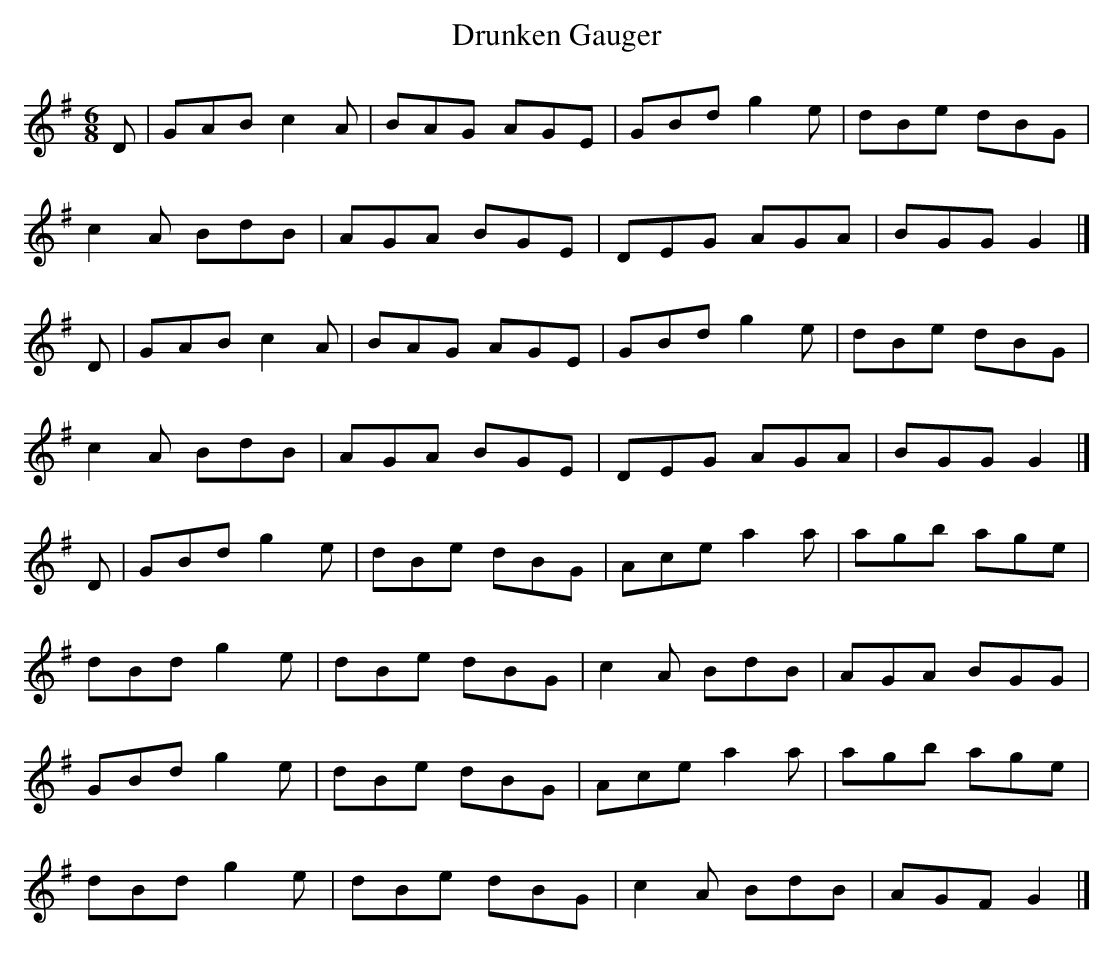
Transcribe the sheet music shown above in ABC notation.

X:1
T:Drunken Gauger
M:6/8
L:1/8
K:G
D | GAB c2A | BAG AGE | GBd g2e | dBe dBG |
c2A BdB | AGA BGE | DEG AGA | BGG G2 |]
D | GAB c2A | BAG AGE | GBd g2e | dBe dBG |
c2A BdB | AGA BGE | DEG AGA | BGG G2 |]
D | GBd g2e | dBe dBG | Ace a2a | agb age |
dBd g2e | dBe dBG | c2A BdB | AGA BGG |
GBd g2e | dBe dBG | Ace a2a | agb age |
dBd g2e | dBe dBG | c2A BdB | AGF G2 |]
